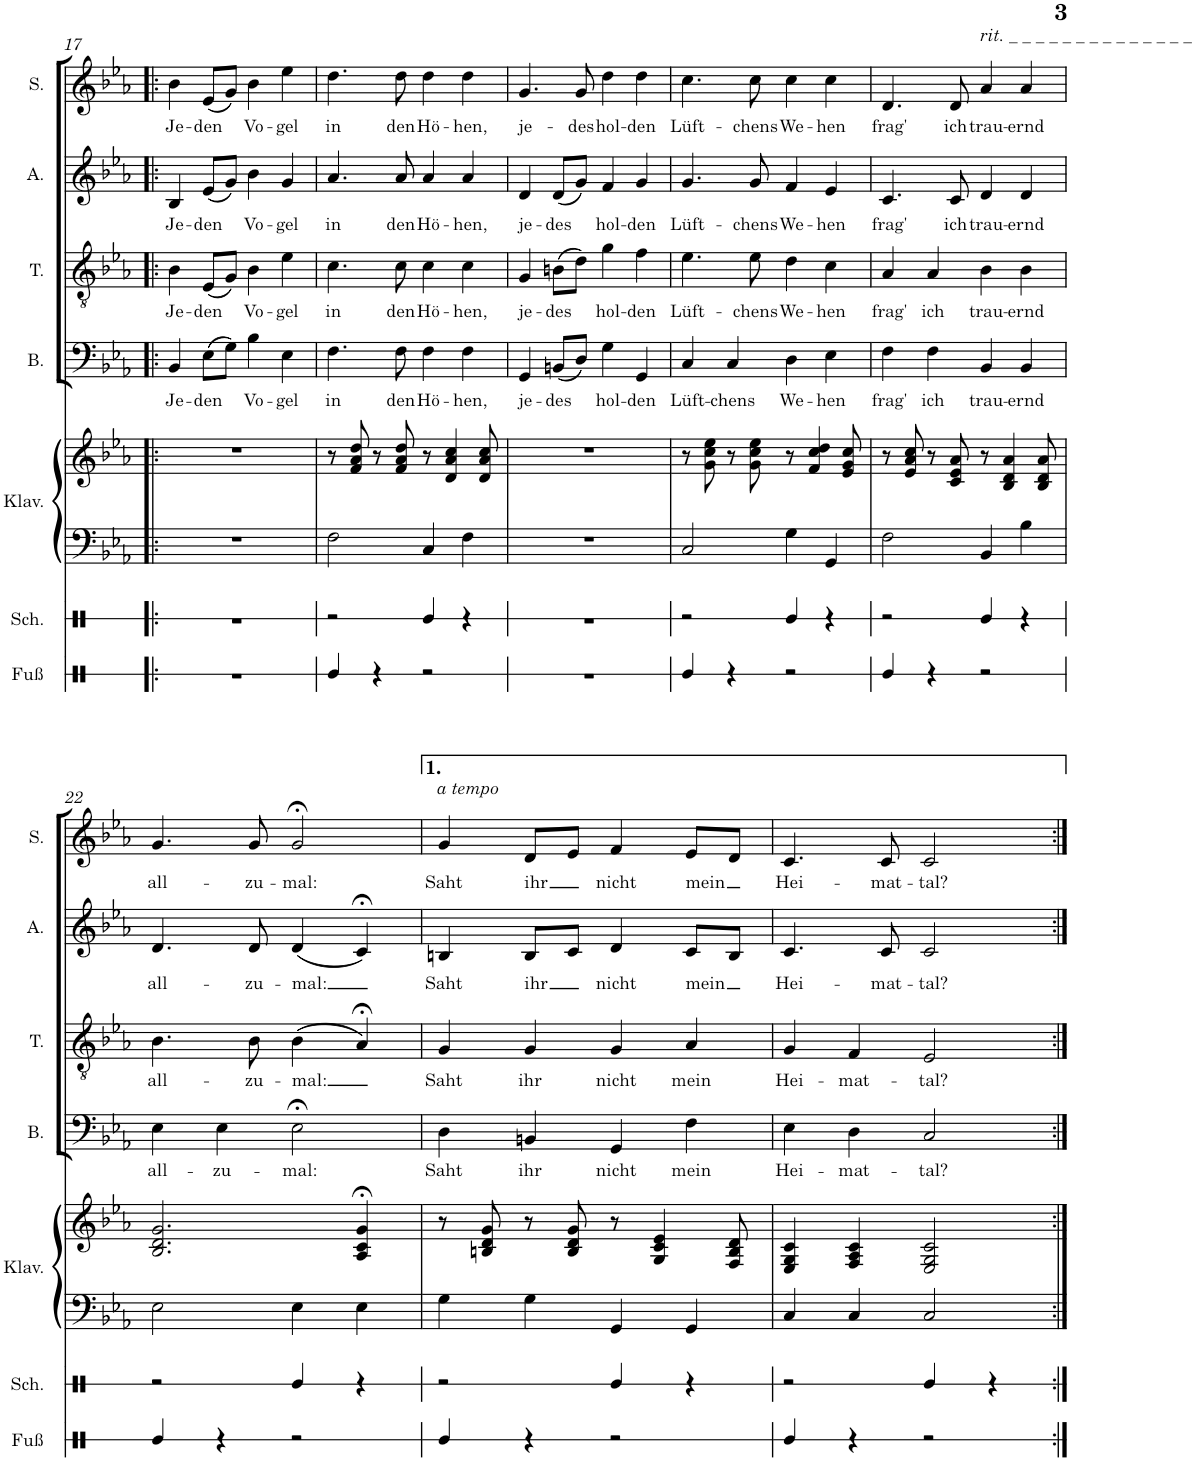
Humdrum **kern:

**kern	**kern	**kern	**kern	**kern	**text	**kern	**text	**kern	**text	**kern	**text
*part7	*part6	*part5	*part5	*part4	*part4	*part3	*part3	*part2	*part2	*part1	*part1
*staff8	*staff7	*staff6	*staff5	*staff4	*staff4	*staff3	*staff3	*staff2	*staff2	*staff1	*staff1
*I"Fuß	*I"Schnipsen	*I"Klavier	*	*I"Bass	*	*I"Tenor	*	*I"Alto	*	*I"Soprano	*
*I'Fuß	*I'Sch.	*I'Klav.	*	*I'B.	*	*I'T.	*	*I'A.	*	*I'S.	*
!!LO:PB:g=z
*clefX	*clefX	*clefF4	*clefG2	*clefF4	*	*clefGv2	*	*clefG2	*	*clefG2	*
*k[]	*k[]	*k[b-e-a-]	*k[b-e-a-]	*k[b-e-a-]	*	*k[b-e-a-]	*	*k[b-e-a-]	*	*k[b-e-a-]	*
*M4/4	*M4/4	*M4/4	*M4/4	*M4/4	*	*M4/4	*	*M4/4	*	*M4/4	*
*met(c)	*met(c)	*met(c)	*met(c)	*met(c)	*	*met(c)	*	*met(c)	*	*met(c)	*
=17!|:	=17!|:	=17!|:	=17!|:	=17!|:	=17!|:	=17!|:	=17!|:	=17!|:	=17!|:	=17!|:	=17!|:
!	!	!	!	!	!LO:LY:b	!	!LO:LY:b	!	!LO:LY:b	!	!LO:LY:b
1r	1r	1r	1r	4BB-/	Je-	4B-\	Je-	4B-/	Je-	4b-\	Je-
!	!	!	!	!	!LO:LY:b	!	!LO:LY:b	!	!LO:LY:b	!	!LO:LY:b
.	.	.	.	(8E-\L	-den	(8E-/L	-den	(8e-/L	-den	(8e-/L	-den
.	.	.	.	8G\J)	.	8G/J)	.	8g/J)	.	8g/J)	.
!	!	!	!	!	!LO:LY:b	!	!LO:LY:b	!	!LO:LY:b	!	!LO:LY:b
.	.	.	.	4B-\	Vo-	4B-\	Vo-	4b-\	Vo-	4b-\	Vo-
!	!	!	!	!	!LO:LY:b	!	!LO:LY:b	!	!LO:LY:b	!	!LO:LY:b
.	.	.	.	4E-\	-gel	4e-\	-gel	4g/	-gel	4ee-\	-gel
=18	=18	=18	=18	=18	=18	=18	=18	=18	=18	=18	=18
!	!	!	!	!	!LO:LY:b	!	!LO:LY:b	!	!LO:LY:b	!	!LO:LY:b
4Re/	2r	2F\	8r	4.F\	in	4.c\	in	4.a-/	in	4.dd\	in
.	.	.	8f/ 8a-/ 8dd/	.	.	.	.	.	.	.	.
4r	.	.	8r	.	.	.	.	.	.	.	.
!	!	!	!	!	!LO:LY:b	!	!LO:LY:b	!	!LO:LY:b	!	!LO:LY:b
.	.	.	8f/ 8a-/ 8dd/	8F\	den	8c\	den	8a-/	den	8dd\	den
!	!	!	!	!	!LO:LY:b	!	!LO:LY:b	!	!LO:LY:b	!	!LO:LY:b
2r	4Re/	4C/	8r	4F\	Hö-	4c\	Hö-	4a-/	Hö-	4dd\	Hö-
.	.	.	4d/ 4a-/ 4cc/	.	.	.	.	.	.	.	.
!	!	!	!	!	!LO:LY:b	!	!LO:LY:b	!	!LO:LY:b	!	!LO:LY:b
.	4r	4F\	.	4F\	-hen,	4c\	-hen,	4a-/	-hen,	4dd\	-hen,
.	.	.	8d/ 8a-/ 8cc/	.	.	.	.	.	.	.	.
=19	=19	=19	=19	=19	=19	=19	=19	=19	=19	=19	=19
!	!	!	!	!	!LO:LY:b	!	!LO:LY:b	!	!LO:LY:b	!	!LO:LY:b
1r	1r	1r	1r	4GG/	je-	4G/	je-	4d/	je-	4.g/	je-
!	!	!	!	!	!LO:LY:b	!	!LO:LY:b	!	!LO:LY:b	!	!
.	.	.	.	(8BBn/L	-des	(8Bn\L	-des	(8d/L	-des	.	.
!	!	!	!	!	!	!	!	!	!	!	!LO:LY:b
.	.	.	.	8D/J)	.	8d\J)	.	8g/J)	.	8g/	-des
!	!	!	!	!	!LO:LY:b	!	!LO:LY:b	!	!LO:LY:b	!	!LO:LY:b
.	.	.	.	4G\	hol-	4g\	hol-	4f/	hol-	4dd\	hol-
!	!	!	!	!	!LO:LY:b	!	!LO:LY:b	!	!LO:LY:b	!	!LO:LY:b
.	.	.	.	4GG/	-den	4f\	-den	4g/	-den	4dd\	-den
=20	=20	=20	=20	=20	=20	=20	=20	=20	=20	=20	=20
!	!	!	!	!	!LO:LY:b	!	!LO:LY:b	!	!LO:LY:b	!	!LO:LY:b
4Re/	2r	2C/	8r	4C/	Lüft-	4.e-\	Lüft-	4.g/	Lüft-	4.cc\	Lüft-
.	.	.	8g\ 8cc\ 8ee-\	.	.	.	.	.	.	.	.
!	!	!	!	!	!LO:LY:b	!	!	!	!	!	!
4r	.	.	8r	4C/	-chens	.	.	.	.	.	.
!	!	!	!	!	!	!	!LO:LY:b	!	!LO:LY:b	!	!LO:LY:b
.	.	.	8g\ 8cc\ 8ee-\	.	.	8e-\	-chens	8g/	-chens	8cc\	-chens
!	!	!	!	!	!LO:LY:b	!	!LO:LY:b	!	!LO:LY:b	!	!LO:LY:b
2r	4Re/	4G\	8r	4D\	We-	4d\	We-	4f/	We-	4cc\	We-
.	.	.	4f/ 4cc/ 4dd/	.	.	.	.	.	.	.	.
!	!	!	!	!	!LO:LY:b	!	!LO:LY:b	!	!LO:LY:b	!	!LO:LY:b
.	4r	4GG/	.	4E-\	-hen	4c\	-hen	4e-/	-hen	4cc\	-hen
.	.	.	8e-/ 8g/ 8cc/	.	.	.	.	.	.	.	.
=21	=21	=21	=21	=21	=21	=21	=21	=21	=21	=21	=21
!	!	!	!	!	!LO:LY:b	!	!LO:LY:b	!	!LO:LY:b	!	!LO:LY:b
4Re/	2r	2F\	8r	4F\	frag'	4A-/	frag'	4.c/	frag'	4.d/	frag'
.	.	.	8e-/ 8a-/ 8cc/	.	.	.	.	.	.	.	.
!	!	!	!	!	!LO:LY:b	!	!LO:LY:b	!	!	!	!
4r	.	.	8r	4F\	ich	4A-/	ich	.	.	.	.
!	!	!	!	!	!	!	!	!	!LO:LY:b	!	!LO:LY:b
.	.	.	8c/ 8e-/ 8a-/	.	.	.	.	8c/	ich	8d/	ich
!	!	!	!	!	!	!	!	!	!	!LO:TX:a:i:t=rit. _ _ _ _ _ _ _ _ _ _ _ _ _ _	!
!	!	!	!	!	!LO:LY:b	!	!LO:LY:b	!	!LO:LY:b	!	!LO:LY:b
2r	4Re/	4BB-/	8r	4BB-/	trau-	4B-\	trau-	4d/	trau-	4a-/	trau-
.	.	.	4B-/ 4d/ 4a-/	.	.	.	.	.	.	.	.
!	!	!	!	!	!LO:LY:b	!	!LO:LY:b	!	!LO:LY:b	!	!LO:LY:b
.	4r	4B-\	.	4BB-/	-ernd	4B-\	-ernd	4d/	-ernd	4a-/	-ernd
.	.	.	8B-/ 8d/ 8a-/	.	.	.	.	.	.	.	.
!!LO:LB:g=z
=22	=22	=22	=22	=22	=22	=22	=22	=22	=22	=22	=22
!	!	!	!	!	!LO:LY:b	!	!LO:LY:b	!	!LO:LY:b	!	!LO:LY:b
4Re/	2r	2E-\	2.B-/ 2.d/ 2.g/	4E-\	all-	4.B-\	all-	4.d/	all-	4.g/	all-
!	!	!	!	!	!LO:LY:b	!	!	!	!	!	!
4r	.	.	.	4E-\	-zu-	.	.	.	.	.	.
!	!	!	!	!	!	!	!LO:LY:b	!	!LO:LY:b	!	!LO:LY:b
.	.	.	.	.	.	8B-\	-zu-	8d/	-zu-	8g/	-zu-
!	!	!	!	!	!LO:LY:b	!	!LO:LY:b	!	!LO:LY:b	!	!LO:LY:b
2r	4Re/	4E-\	.	2E-;<\	-mal:	(4B-\	-mal:	(4d/	-mal:	2g;</	-mal:
.	4r	4E-\	4A-/;< 4c/;< 4g/;<	.	.	4A-;</)	.	4c;</)	.	.	.
=23	=23	=23	=23	=23	=23	=23	=23	=23	=23	=23	=23
!	!	!	!	!	!	!	!	!	!	!LO:TX:a:i:t=a tempo	!
!	!	!	!	!	!LO:LY:b	!	!LO:LY:b	!	!LO:LY:b	!	!LO:LY:b
4Re/	2r	4G\	8r	4D\	Saht	4G/	Saht	4Bn/	Saht	4g/	Saht
.	.	.	8Bn/ 8d/ 8g/	.	.	.	.	.	.	.	.
!	!	!	!	!	!LO:LY:b	!	!LO:LY:b	!	!LO:LY:b	!	!LO:LY:b
4r	.	4G\	8r	4BBn/	ihr	4G/	ihr	8B/L	ihr	8d/L	ihr
.	.	.	8B/ 8d/ 8g/	.	.	.	.	8c/J	.	8e-/J	.
!	!	!	!	!	!LO:LY:b	!	!LO:LY:b	!	!LO:LY:b	!	!LO:LY:b
2r	4Re/	4GG/	8r	4GG/	nicht	4G/	nicht	4d/	nicht	4f/	nicht
.	.	.	4G/ 4c/ 4e-/	.	.	.	.	.	.	.	.
!	!	!	!	!	!LO:LY:b	!	!LO:LY:b	!	!LO:LY:b	!	!LO:LY:b
.	4r	4GG/	.	4F\	mein	4A-/	mein	8c/L	mein	8e-/L	mein
.	.	.	8F/ 8B/ 8d/	.	.	.	.	8B/J	.	8d/J	.
=24	=24	=24	=24	=24	=24	=24	=24	=24	=24	=24	=24
!	!	!	!	!	!LO:LY:b	!	!LO:LY:b	!	!LO:LY:b	!	!LO:LY:b
4Re/	2r	4C/	4E-/ 4G/ 4c/	4E-\	Hei-	4G/	Hei-	4.c/	Hei-	4.c/	Hei-
!	!	!	!	!	!LO:LY:b	!	!LO:LY:b	!	!	!	!
4r	.	4C/	4F/ 4A-/ 4c/	4D\	-mat-	4F/	-mat-	.	.	.	.
!	!	!	!	!	!	!	!	!	!LO:LY:b	!	!LO:LY:b
.	.	.	.	.	.	.	.	8c/	-mat-	8c/	-mat-
!	!	!	!	!	!LO:LY:b	!	!LO:LY:b	!	!LO:LY:b	!	!LO:LY:b
2r	4Re/	2C/	2E-/ 2G/ 2c/	2C/	-tal?	2E-/	-tal?	2c/	-tal?	2c/	-tal?
.	4r	.	.	.	.	.	.	.	.	.	.
=:|!	=:|!	=:|!	=:|!	=:|!	=:|!	=:|!	=:|!	=:|!	=:|!	=:|!	=:|!
*-	*-	*-	*-	*-	*-	*-	*-	*-	*-	*-	*-
